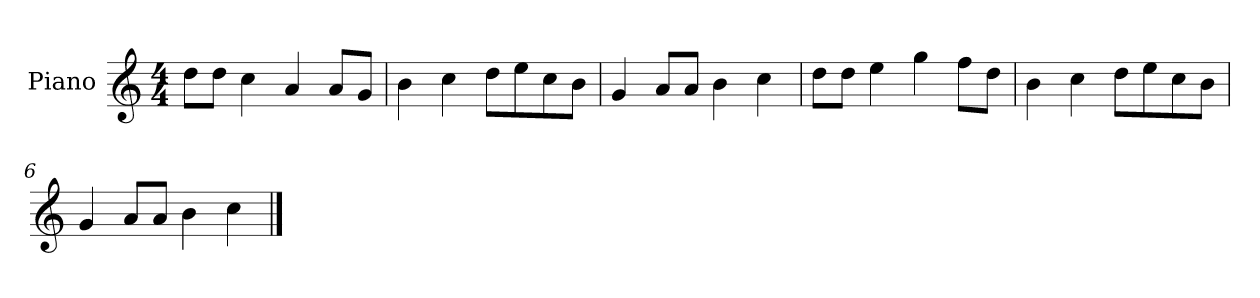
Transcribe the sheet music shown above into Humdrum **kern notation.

**kern
*part1
*staff1
*I"Piano
*I'P-no
*clefG2
*k[]
*M4/4
*MM90
=1
8dd\L
8dd\J
4cc\
4a/
8a/L
8g/J
=2
4b\
4cc\
8dd\L
8ee\
8cc\
8b\J
=3
4g/
8a/L
8a/J
4b\
4cc\
=4
8dd\L
8dd\J
4ee\
4gg\
8ff\L
8dd\J
=5
4b\
4cc\
8dd\L
8ee\
8cc\
8b\J
=6
4g/
8a/L
8a/J
4b\
4cc\
==
*-
